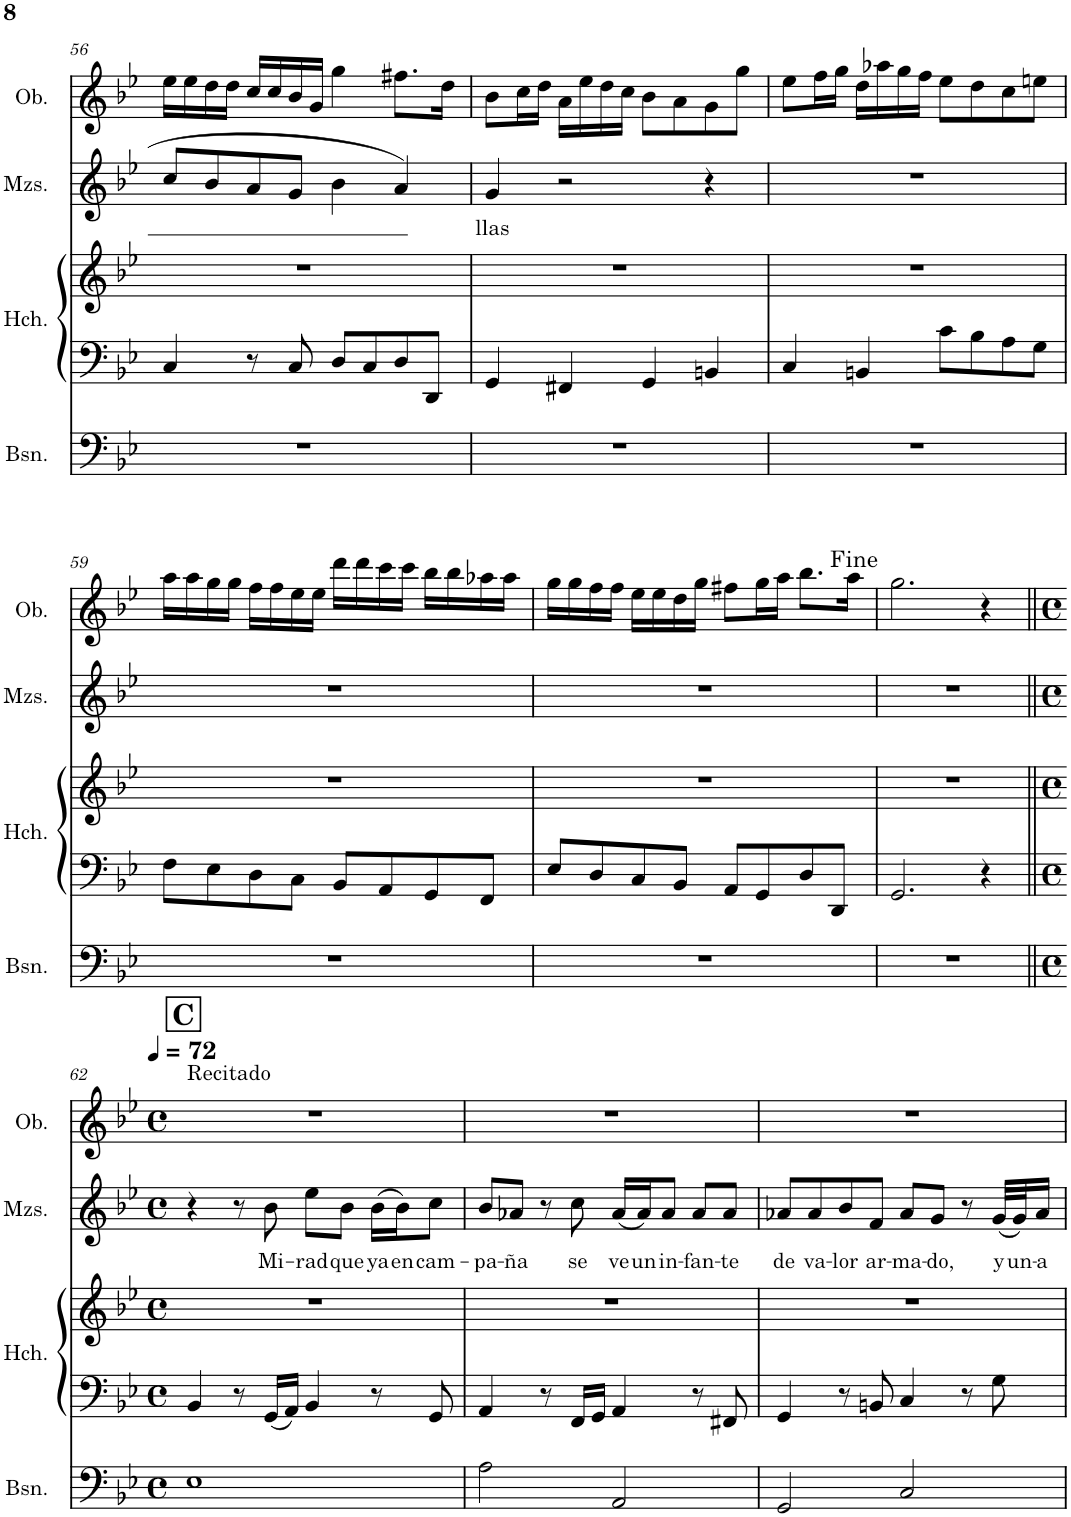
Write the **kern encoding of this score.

**kern	**kern	**kern	**kern	**text	**kern
*part4	*part3	*part3	*part2	*part2	*part1
*staff5	*staff4	*staff3	*staff2	*staff2	*staff1
*I"Bassoon	*I"Harpsichord	*	*I"Mezzo-soprano	*	*I"Oboe
*I'Bsn.	*I'Hch.	*	*I'Mzs.	*	*I'Ob.
!!LO:PB:g=z
*clefF4	*clefF4	*clefG2	*clefG2	*	*clefG2
*k[b-e-]	*k[b-e-]	*k[b-e-]	*k[b-e-]	*	*k[b-e-]
*M4/4	*M4/4	*M4/4	*M4/4	*	*M4/4
=56	=56	=56	=56	=56	=56
1r	4C/	1r	8cc/L	.	16ee-\LL
.	.	.	.	.	16ee-\
.	.	.	8b-/	.	16dd\
.	.	.	.	.	16dd\JJ
.	8r	.	8a/	.	16cc/LL
.	.	.	.	.	16cc/
.	8C/	.	8g/J	.	16b-/
.	.	.	.	.	16g/JJ
.	8D/L	.	4b-\	.	4gg\
.	8C/	.	.	.	.
.	8D/	.	4a/	.	8.ff#X\L
.	8DD/J	.	.	.	.
.	.	.	.	.	16dd\Jk
=57	=57	=57	=57	=57	=57
!	!	!	!	!LO:LY:b	!
1r	4GG/	1r	4g/	llas	8b-\L
.	.	.	.	.	16cc\L
.	.	.	.	.	16dd\JJ
.	4FF#X/	.	2r	.	16a\LL
.	.	.	.	.	16ee-\
.	.	.	.	.	16dd\
.	.	.	.	.	16cc\JJ
.	4GG/	.	.	.	8b-\L
.	.	.	.	.	8a\
.	4BBn/	.	4r	.	8g\
.	.	.	.	.	8gg\J
=58	=58	=58	=58	=58	=58
1r	4C/	1r	1r	.	8ee-\L
.	.	.	.	.	16ff\L
.	.	.	.	.	16gg\JJ
.	4BBn/	.	.	.	16dd\LL
.	.	.	.	.	16aa-X\
.	.	.	.	.	16gg\
.	.	.	.	.	16ff\JJ
.	8c\L	.	.	.	8ee-\L
.	8B-\	.	.	.	8dd\
.	8A\	.	.	.	8cc\
.	8G\J	.	.	.	8een\J
!!LO:LB:g=z
=59	=59	=59	=59	=59	=59
1r	8F\L	1r	1r	.	16aa\LL
.	.	.	.	.	16aa\
.	8E-\	.	.	.	16gg\
.	.	.	.	.	16gg\JJ
.	8D\	.	.	.	16ff\LL
.	.	.	.	.	16ff\
.	8C\J	.	.	.	16ee-\
.	.	.	.	.	16ee-\JJ
.	8BB-/L	.	.	.	16ddd\LL
.	.	.	.	.	16ddd\
.	8AA/	.	.	.	16ccc\
.	.	.	.	.	16ccc\JJ
.	8GG/	.	.	.	16bb-\LL
.	.	.	.	.	16bb-\
.	8FF/J	.	.	.	16aa-X\
.	.	.	.	.	16aa-\JJ
=60	=60	=60	=60	=60	=60
1r	8E-/L	1r	1r	.	16gg\LL
.	.	.	.	.	16gg\
.	8D/	.	.	.	16ff\
.	.	.	.	.	16ff\JJ
.	8C/	.	.	.	16ee-\LL
.	.	.	.	.	16ee-\
.	8BB-/J	.	.	.	16dd\
.	.	.	.	.	16gg\JJ
.	8AA/L	.	.	.	8ff#X\L
.	8GG/	.	.	.	16gg\L
.	.	.	.	.	16aa\JJ
.	8D/	.	.	.	8.bb-\L
.	8DD/J	.	.	.	.
.	.	.	.	.	16aa\Jk
=61	=61	=61	=61	=61	=61
1r	2.GG/	1r	1r	.	2.gg\
.	4r	.	.	.	4r
!!LO:LB:g=z
=62||	=62||	=62||	=62||	=62||	=62||
!!LO:REH:place=s1:a:B:cj:fs=14:t=C
*M4/4	*M4/4	*M4/4	*M4/4	*	*M4/4
*met(c)	*met(c)	*met(c)	*met(c)	*	*met(c)
*	*	*	*	*	*MM72
!	!	!	!	!	!LO:TX:a:t=Recitado
1E-	4BB-/	1r	4r	.	1r
.	8r	.	8r	.	.
!	!	!	!	!LO:LY:b	!
.	16GG/LL	.	8b-\	Mi-	.
.	16AA/JJ	.	.	.	.
!	!	!	!	!LO:LY:b	!
.	4BB-/	.	8ee-\L	-rad	.
!	!	!	!	!LO:LY:b	!
.	.	.	8b-\J	que	.
!	!	!	!	!LO:LY:b	!
.	8r	.	(16b-\LL	ya	.
!	!	!	!	!LO:LY:b	!
.	.	.	16b-\J)	en	.
!	!	!	!	!LO:LY:b	!
.	8GG/	.	8cc\J	cam-	.
=63	=63	=63	=63	=63	=63
!	!	!	!	!LO:LY:b	!
2A\	4AA/	1r	8b-/L	-pa-	1r
!	!	!	!	!LO:LY:b	!
.	.	.	8a-X/J	-ña	.
.	8r	.	8r	.	.
!	!	!	!	!LO:LY:b	!
.	16FF/LL	.	8cc\	se	.
.	16GG/JJ	.	.	.	.
!	!	!	!	!LO:LY:b	!
2AA/	4AA/	.	(16a-/LL	ve	.
!	!	!	!	!LO:LY:b	!
.	.	.	16a-/J)	un	.
!	!	!	!	!LO:LY:b	!
.	.	.	8a-/J	in-	.
!	!	!	!	!LO:LY:b	!
.	8r	.	8a-/L	-fan-	.
!	!	!	!	!LO:LY:b	!
.	8FF#X/	.	8a-/J	-te	.
=64	=64	=64	=64	=64	=64
!	!	!	!	!LO:LY:b	!
2GG/	4GG/	1r	8a-X/L	de	1r
!	!	!	!	!LO:LY:b	!
.	.	.	8a-/	va-	.
!	!	!	!	!LO:LY:b	!
.	8r	.	8b-/	-lor	.
!	!	!	!	!LO:LY:b	!
.	8BBn/	.	8f/J	ar-	.
!	!	!	!	!LO:LY:b	!
2C/	4C/	.	8a-/L	-ma-	.
!	!	!	!	!LO:LY:b	!
.	.	.	8g/J	-do,	.
.	8r	.	8r	.	.
!	!	!	!	!LO:LY:b	!
.	8G\	.	(32g/LLL	y	.
!	!	!	!	!LO:LY:b	!
.	.	.	32g/J)	un-	.
!	!	!	!	!LO:LY:b	!
.	.	.	16a-/JJ	-a	.
=	=	=	=	=	=
*-	*-	*-	*-	*-	*-
